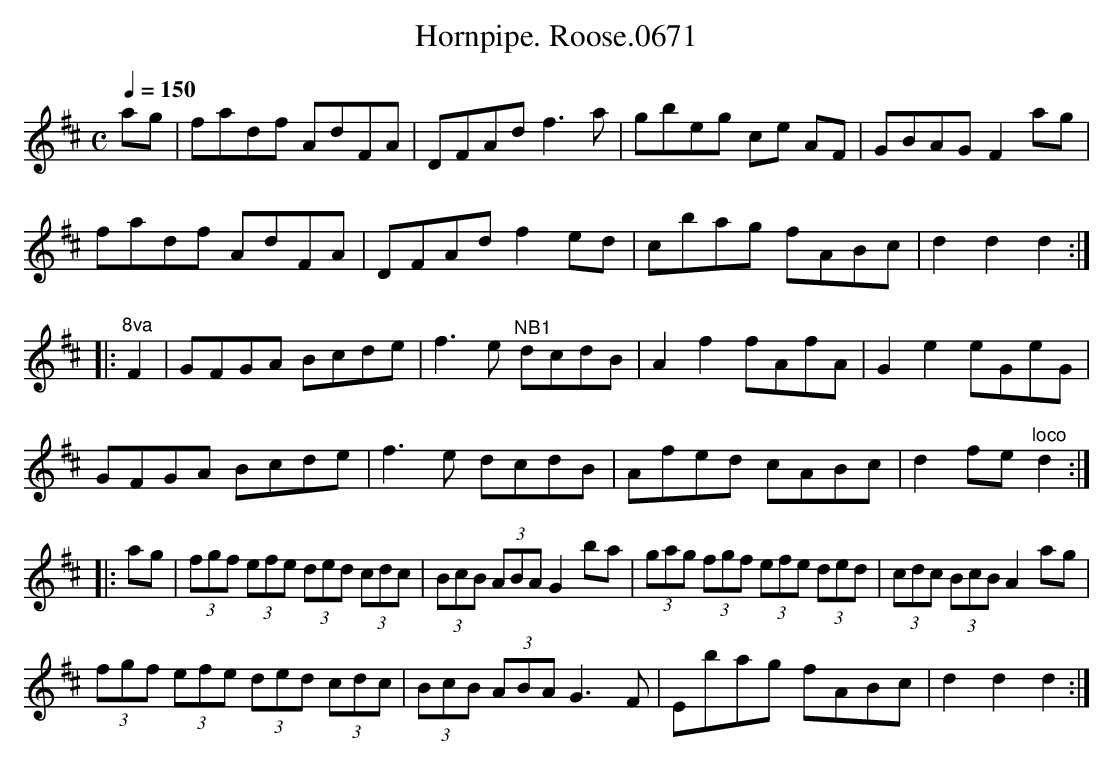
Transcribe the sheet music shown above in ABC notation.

X:1
T:Hornpipe. Roose.0671
M:C
L:1/8
Q:1/4=150
K:D
ag|fadf AdFA|DFAd f3a|gbeg ce AF|GBAG F2 ag|
fadf AdFA|DFAd f2 ed|cbag fABc|d2d2d2:|
|:"^8va"F2|GFGA Bcde|f3e "^NB1"dcdB|A2f2 fAfA|G2e2 eGeG|
GFGA Bcde|f3e dcdB|Afed cABc|d2 fe "^loco"d2:|
|:ag|(3fgf (3efe (3ded (3cdc|(3BcB (3ABA G2 ba|(3gag (3fgf (3efe (3ded|(3cdc (3BcB A2 ag|
(3fgf (3efe (3ded (3cdc|(3BcB (3ABA G3F|Ebag fABc|d2d2d2:|
